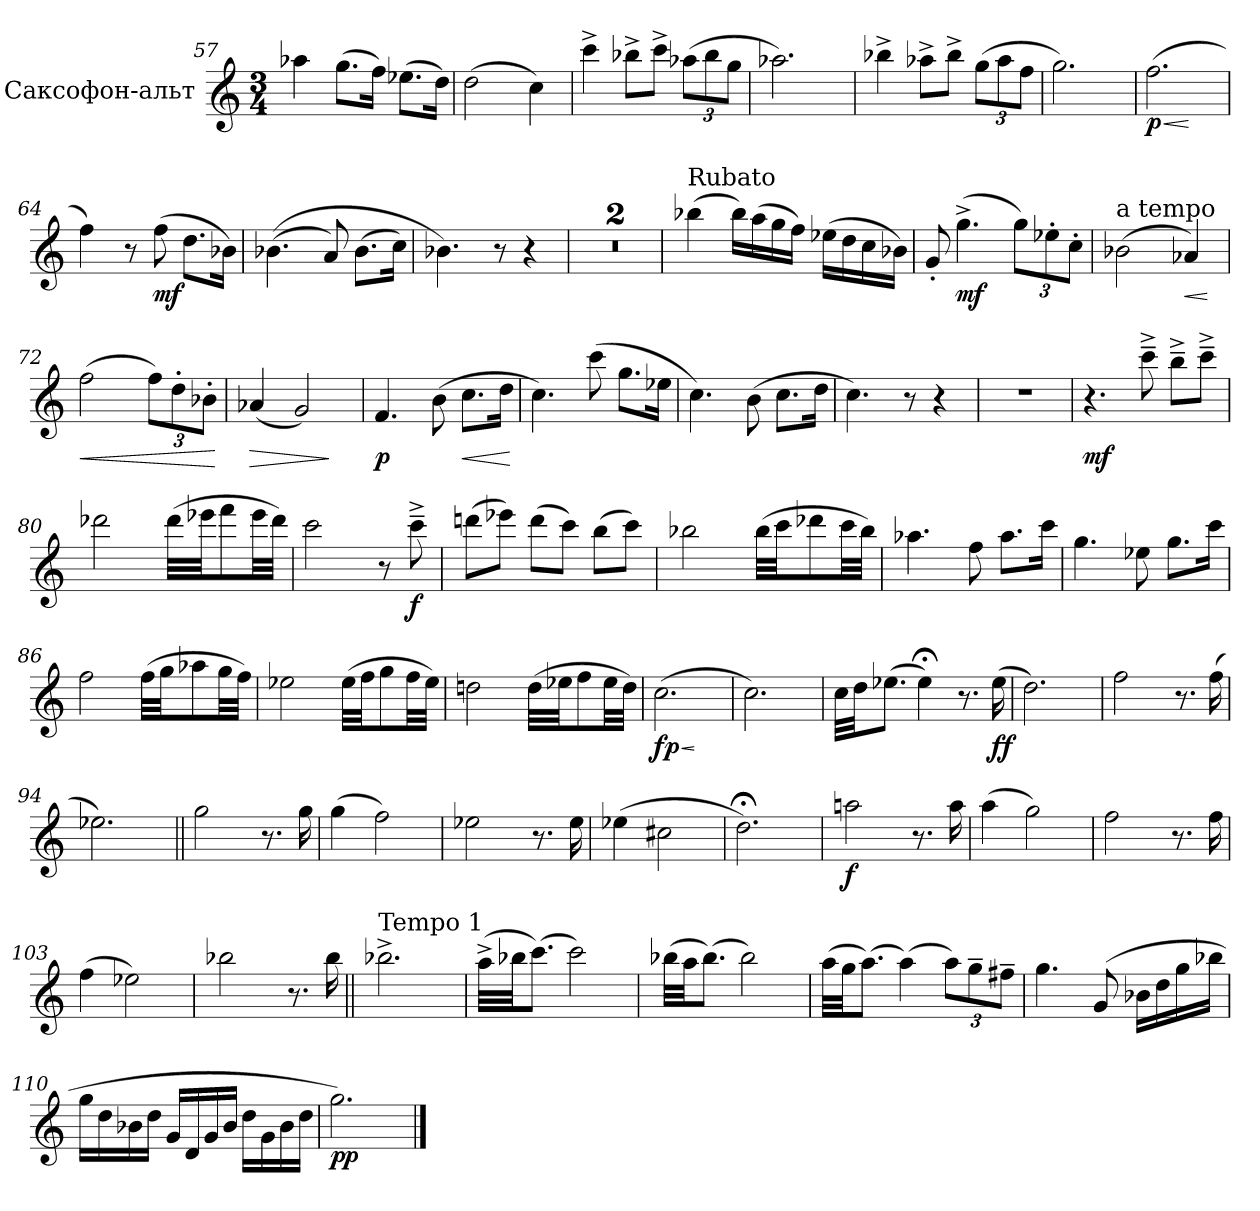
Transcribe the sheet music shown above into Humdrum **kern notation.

**kern	**dynam
*part1	*part1
*staff1	*staff1
*I"Саксофон-альт	*
*clefG2	*
*ITrd5c9	*
*k[b-e-a-]	*
*M3/4	*
=57	=57
4cc-X\	.
(>8.b-\L	.
16a-\Jk)	.
(>8.g-X\L	.
16f\Jk)	.
=58	=58
(>2f\	.
4e-\)	.
=59	=59
4ee-^\	.
8dd-X^\L	.
8ee-^\J	.
*Xbrackettup	*
(>12cc-X\L	.
12dd-\	.
12b-\J	.
=60	=60
2.cc-X\)	.
!!LO:LB:g=z
=61	=61
4dd-X^\	.
8cc-X^\L	.
8dd-^\J	.
(>12b-\L	.
12cc-\	.
12a-\J	.
=62	=62
2.b-\)	.
=63	=63
!	!LO:HP:b
!	!LO:DY:n=1:b
(>2.a-\	< p
.	[
=64	=64
4a-\)	.
8r	.
!	!LO:DY:b
(>8a-\	mf
8.f\L	.
16d-X\Jk)	.
=65	=65
(>(>4.d-X\	.
8c/)	.
(>8.d-\L	.
16e-\Jk)	.
=66	=66
4.d-X\)	.
8r	.
4r	.
=67	=67
2.r	.
=68	=68
2.r	.
!!LO:LB:g=z
=69	=69
!LO:TX:a:t=Rubato	!
!	!LO:DY:b
(>4dd-X\	other-dynamics
16dd-\LL)	.
(>16cc\	.
16b-\	.
16a-\JJ)	.
(>16g-X\LL	.
16f\	.
16e-\	.
16d-X\JJ)	.
=70	=70
8B-'/	.
!	!LO:DY:b
(>4.b-^\	mf
12b-\L)	.
12g-X'\	.
12e-'\J	.
=71	=71
!LO:TX:a:t=a tempo	!
(>2d-X\	.
!	!LO:HP:b
4c-X/)	<
.	[
=72	=72
!	!LO:HP:b
(>2a-\	<
12a-\L)	.
12f'\	.
12d-X'\J	.
.	[
=73	=73
!	!LO:HP:b
(<4c-X/	>
2B-/)	.
.	]
=74	=74
!	!LO:DY:b
4.A-/	p
(>8d\	.
!	!LO:HP:b
8.e-\L	<
16f\Jk	.
.	[
!!LO:LB:g=z
=75	=75
4.e-\)	.
(>8ee-\	.
8.b-\L	.
16g-X\Jk	.
=76	=76
4.e-\)	.
(>8d\	.
8.e-\L	.
16f\Jk	.
=77	=77
4.e-\)	.
8r	.
4r	.
=78	=78
2.r	.
=79	=79
!	!LO:DY:b
4.r	mf
8ee-~^\	.
8dd~^\L	.
8ee-~^\J	.
=80	=80
2ff-X\	.
(>32ff-\LLL	.
32gg-X\JJ	.
8aa-\	.
32gg-\LL	.
32ff-\JJJ)	.
=81	=81
2ee-\	.
8r	.
!	!LO:DY:b
8ee-~^\	f
!!LO:LB:g=z
=82	=82
(>8ffn\L	.
8gg-X\J)	.
(>8ff\L	.
8ee-\J)	.
(>8dd\L	.
8ee-\J)	.
=83	=83
2dd-X\	.
(>32dd-\LLL	.
32ee-\JJ	.
8ff-X\	.
32ee-\LL	.
32dd-\JJJ)	.
=84	=84
4.cc-X\	.
8a-\	.
8.cc-\L	.
16ee-\Jk	.
=85	=85
4.b-\	.
8g-X\	.
8.b-\L	.
16ee-\Jk	.
!!LO:LB:g=z
=86	=86
2a-\	.
(>32a-\LLL	.
32b-\JJ	.
8cc-X\	.
32b-\LL	.
32a-\JJJ)	.
=87	=87
2g-X\	.
(>32g-\LLL	.
32a-\JJ	.
8b-\	.
32a-\LL	.
32g-\JJJ)	.
=88	=88
2fn\	.
(>32f\LLL	.
32g-X\JJ	.
8a-\	.
32g-\LL	.
32f\JJJ)	.
=89	=89
!	!LO:HP:b
!	!LO:DY:n=1:b
(>2.e-\	< fp
.	[
=90	=90
2.e-\)	.
=91	=91
32e-\LLL	.
32f\JJ	.
(>8.g-X\J	.
4g-;<\)	.
8.r	.
!	!LO:DY:b
(>16g-\	ff
=92	=92
2.f\)	.
!!LO:LB:g=z
=93	=93
2a-\	.
8.r	.
(>16a-\	.
=94	=94
2.g-X\)	.
=95||	=95||
2b-\	.
8.r	.
16b-\	.
=96	=96
(>4b-\	.
2a-\)	.
=97	=97
2g-X\	.
8.r	.
16g-\	.
=98	=98
(>4g-X\	.
2en\	.
=99	=99
2.f;<\)	.
=100	=100
!	!LO:DY:b
2ccn\	f
8.r	.
16cc\	.
=101	=101
(>4cc\	.
2b-\)	.
=102	=102
2a-\	.
8.r	.
16a-\	.
!!LO:LB:g=z
=103	=103
(>4a-\	.
2g-X\)	.
=104	=104
2dd-X\	.
8.r	.
16dd-\	.
=105||	=105||
!LO:TX:a:t=Tempo 1	!
2.dd-X^\	.
=106	=106
(>32cc^\LLL	.
32dd-X\JJ	.
(>8.ee-\J)	.
2ee-\)	.
=107	=107
(>32dd-X\LLL	.
32cc\JJ	.
(>8.dd-\J)	.
2dd-\)	.
=108	=108
(>32cc\LLL	.
32b-\JJ	.
(>8.cc\J)	.
(>4cc\)	.
12cc\L)	.
12b-~\	.
12an~\J	.
!!LO:LB:g=z
=109	=109
4.b-\	.
(>8B-/	.
16d-X\LL	.
16f\	.
16b-\	.
16dd-X\JJ	.
=110	=110
16b-\LL	.
16f\	.
16d-X\	.
16f\JJ	.
16B-/LL	.
16F/	.
16B-/	.
16d-/JJ	.
16f\LL	.
16B-\	.
16d-\	.
16f\JJ	.
=111	=111
!	!LO:DY:b
2.b-\)	pp
==	==
*-	*-
